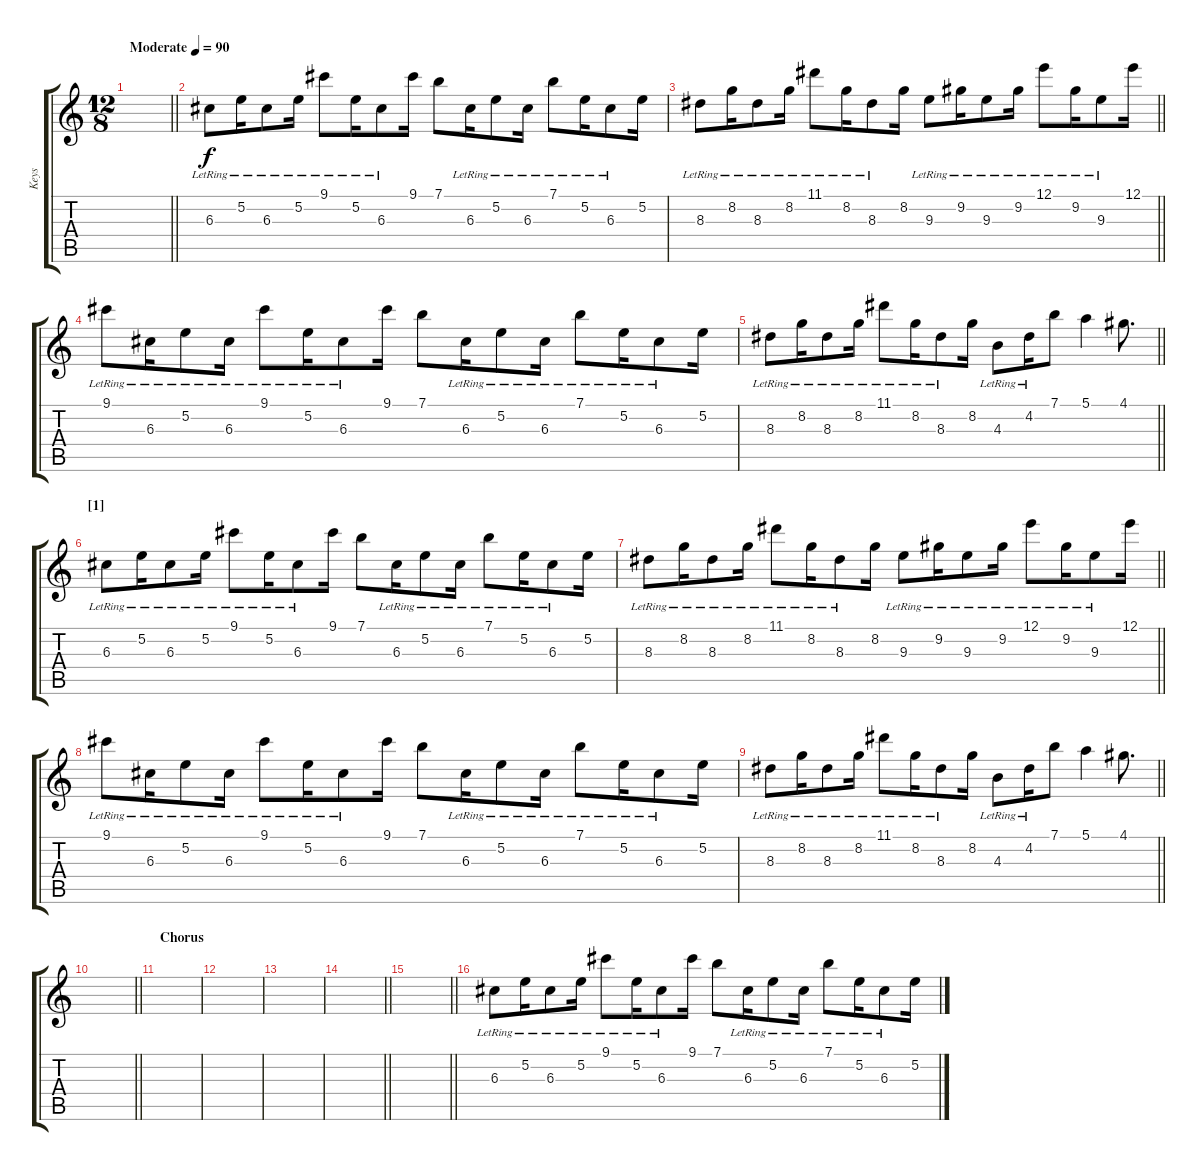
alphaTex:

\track ("Keys" "Keys") {instrument electricguitarclean}
\staff {score tabs}
\tuning (E4 B3 G3 D3 A2 E2) {hide}
\ts (12 8)
\tempo (90 "Moderate")
\clef g2
\barLineRight lightlight
\ks c
|
\section ("" "")
6.3{lr}.8 5.2{lr}.16 6.3{lr}.8 5.2{lr}.16 9.1{lr}.8 5.2{lr}.16 6.3{lr}.8 9.1.16 7.1.8 6.3{lr}.16 5.2{lr}.8 6.3{lr}.16 7.1{lr}.8 5.2{lr}.16 6.3{lr}.8 5.2.16 |
\barLineRight lightlight
8.3{lr}.8 8.2{lr}.16 8.3{lr}.8 8.2{lr}.16 11.1{lr}.8 8.2{lr}.16 8.3{lr}.8 8.2.16 9.3{lr}.8 9.2{lr}.16 9.3{lr}.8 9.2{lr}.16 12.1{lr}.8 9.2{lr}.16 9.3{lr}.8 12.1.16 |
9.1{lr}.8 6.3{lr}.16 5.2{lr}.8 6.3{lr}.16 9.1{lr}.8 5.2{lr}.16 6.3{lr}.8 9.1.16 7.1.8 6.3{lr}.16 5.2{lr}.8 6.3{lr}.16 7.1{lr}.8 5.2{lr}.16 6.3{lr}.8 5.2.16 |
\barLineRight lightlight
8.3{lr}.8 8.2{lr}.16 8.3{lr}.8 8.2{lr}.16 11.1{lr}.8 8.2{lr}.16 8.3{lr}.8 8.2.16 4.3{lr}.8 4.2{lr}.16 7.1.8 5.1.4 4.1.8{d} |
\section ("" "[1]")
6.3{lr}.8 5.2{lr}.16 6.3{lr}.8 5.2{lr}.16 9.1{lr}.8 5.2{lr}.16 6.3{lr}.8 9.1.16 7.1.8 6.3{lr}.16 5.2{lr}.8 6.3{lr}.16 7.1{lr}.8 5.2{lr}.16 6.3{lr}.8 5.2.16 |
\barLineRight lightlight
8.3{lr}.8 8.2{lr}.16 8.3{lr}.8 8.2{lr}.16 11.1{lr}.8 8.2{lr}.16 8.3{lr}.8 8.2.16 9.3{lr}.8 9.2{lr}.16 9.3{lr}.8 9.2{lr}.16 12.1{lr}.8 9.2{lr}.16 9.3{lr}.8 12.1.16 |
9.1{lr}.8 6.3{lr}.16 5.2{lr}.8 6.3{lr}.16 9.1{lr}.8 5.2{lr}.16 6.3{lr}.8 9.1.16 7.1.8 6.3{lr}.16 5.2{lr}.8 6.3{lr}.16 7.1{lr}.8 5.2{lr}.16 6.3{lr}.8 5.2.16 |
\barLineRight lightlight
8.3{lr}.8 8.2{lr}.16 8.3{lr}.8 8.2{lr}.16 11.1{lr}.8 8.2{lr}.16 8.3{lr}.8 8.2.16 4.3{lr}.8 4.2{lr}.16 7.1.8 5.1.4 4.1.8{d} |
\section ("" "")
\barLineRight lightlight
|
\section ("" "Chorus")
|
|
|
\barLineRight lightlight
|
\section ("" "")
\barLineRight lightlight
|
\section ("" "")
6.3{lr}.8{instrument electricguitarclean} 5.2{lr}.16 6.3{lr}.8 5.2{lr}.16 9.1{lr}.8 5.2{lr}.16 6.3{lr}.8 9.1.16 7.1.8 6.3{lr}.16 5.2{lr}.8 6.3{lr}.16 7.1{lr}.8 5.2{lr}.16 6.3{lr}.8 5.2.16
